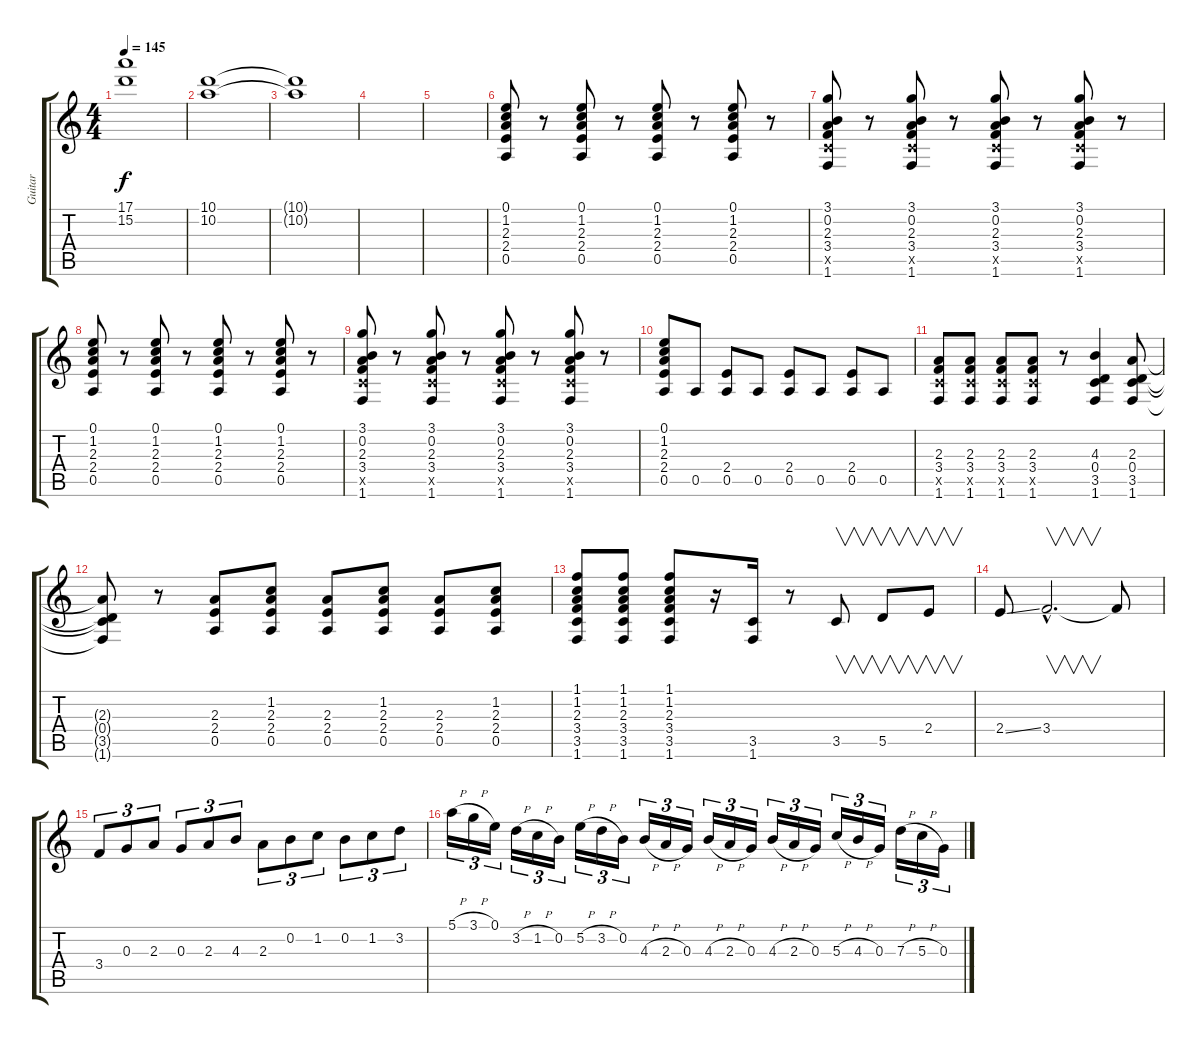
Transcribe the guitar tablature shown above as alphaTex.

\track ("Guitar" "Guitar") {instrument overdrivenguitar}
\staff {score tabs}
\tuning (E4 B3 G3 D3 A2 E2) {hide}
\ts (4 4)
\tempo 145
\clef g2
\ks c
(17.1{t} 15.2{t}).1{dy f} |
(10.1 10.2).1 |
(10.1{t} 10.2{t}).1 |
|
|
(0.1 1.2 2.3 2.4 0.5).8 r.8 (0.1 1.2 2.3 2.4 0.5).8 r.8 (0.1 1.2 2.3 2.4 0.5).8 r.8 (0.1 1.2 2.3 2.4 0.5).8 r.8 |
(3.1 0.2 2.3 3.4 3.5{x} 1.6).8 r.8 (3.1 0.2 2.3 3.4 3.5{x} 1.6).8 r.8 (3.1 0.2 2.3 3.4 3.5{x} 1.6).8 r.8 (3.1 0.2 2.3 3.4 3.5{x} 1.6).8 r.8 |
(0.1 1.2 2.3 2.4 0.5).8 r.8 (0.1 1.2 2.3 2.4 0.5).8 r.8 (0.1 1.2 2.3 2.4 0.5).8 r.8 (0.1 1.2 2.3 2.4 0.5).8 r.8 |
(3.1 0.2 2.3 3.4 3.5{x} 1.6).8 r.8 (3.1 0.2 2.3 3.4 3.5{x} 1.6).8 r.8 (3.1 0.2 2.3 3.4 3.5{x} 1.6).8 r.8 (3.1 0.2 2.3 3.4 3.5{x} 1.6).8 r.8 |
(0.1 1.2 2.3 2.4 0.5).8 0.5.8 (2.4 0.5).8 0.5.8 (2.4 0.5).8 0.5.8 (2.4 0.5).8 0.5.8 |
(2.3 3.4 3.5{x} 1.6).8 (2.3 3.4 3.5{x} 1.6).8 (2.3 3.4 3.5{x} 1.6).8 (2.3 3.4 3.5{x} 1.6).8 r.8 (4.3 0.4 3.5 1.6).4 (2.3 0.4 3.5 1.6).8 |
(2.3{t} 0.4{t} 3.5{t} 1.6{t}).8 r.8 (2.3 2.4 0.5).8 (1.2 2.3 2.4 0.5).8 (2.3 2.4 0.5).8 (1.2 2.3 2.4 0.5).8 (2.3 2.4 0.5).8 (1.2 2.3 2.4 0.5).8 |
(1.1 1.2 2.3 3.4 3.5 1.6).8 (1.1 1.2 2.3 3.4 3.5 1.6).8 (1.1 1.2 2.3 3.4 3.5 1.6).8 r.16 (3.5 1.6).16 r.8 3.5.8{v} 5.5.8{v} 2.4.8{v} |
2.4{ss}.8 3.4{hac}.2{v d} 3.4{t}.8 |
3.4.8{tu (3 2)} 0.3.8{tu (3 2)} 2.3.8{tu (3 2)} 0.3.8{tu (3 2)} 2.3.8{tu (3 2)} 4.3.8{tu (3 2)} 2.3.8{tu (3 2)} 0.2.8{tu (3 2)} 1.2.8{tu (3 2)} 0.2.8{tu (3 2)} 1.2.8{tu (3 2)} 3.2.8{tu (3 2)} |
5.1{h}.16{tu (3 2)} 3.1{h}.16{tu (3 2)} 0.1.16{tu (3 2)} 3.2{h}.16{tu (3 2)} 1.2{h}.16{tu (3 2)} 0.2.16{tu (3 2)} 5.2{h}.16{tu (3 2)} 3.2{h}.16{tu (3 2)} 0.2.16{tu (3 2)} 4.3{h}.16{tu (3 2)} 2.3{h}.16{tu (3 2)} 0.3.16{tu (3 2)} 4.3{h}.16{tu (3 2)} 2.3{h}.16{tu (3 2)} 0.3.16{tu (3 2)} 4.3{h}.16{tu (3 2)} 2.3{h}.16{tu (3 2)} 0.3.16{tu (3 2)} 5.3{h}.16{tu (3 2)} 4.3{h}.16{tu (3 2)} 0.3.16{tu (3 2)} 7.3{h}.16{tu (3 2)} 5.3{h}.16{tu (3 2)} 0.3.16{tu (3 2)}
